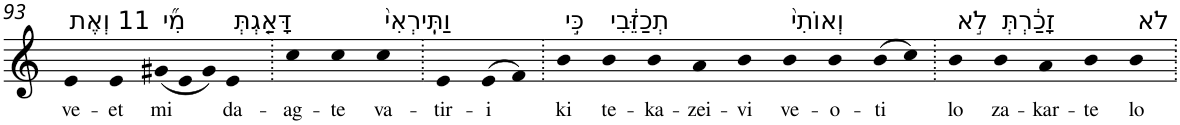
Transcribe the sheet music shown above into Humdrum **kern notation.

**kern	**text
*part1	*part1
*staff1	*staff1
*I"Piano	*
*I'Pno	*
!!LO:PB:g=z
*clefG2	*
*k[]	*
=93	=93
!LO:TX:a:t=11 וְאֶת	!
!	!LO:LY:b
4e	ve-
!	!LO:LY:b
4e	-et
!LO:TX:a:t=מִ֞י	!
!	!LO:LY:b
(12g#X	mi
12e	.
12g#)	.
!LO:TX:a:t=דָּאַ֤גְתְּ	!
!	!LO:LY:b
4e	da-
=94.	=94.
!	!LO:LY:b
4cc	-ag-
!	!LO:LY:b
4cc	-te
!LO:TX:a:t=וַתִּֽירְאִי֙	!
!	!LO:LY:b
4cc	va-
=95.	=95.
!	!LO:LY:b
4e	-tir-
!	!LO:LY:b
(>8e	-i
8f)	.
=96.	=96.
!LO:TX:a:t=כִּ֣י	!
!	!LO:LY:b
4b	ki
!LO:TX:a:t=תְכַזֵּ֔בִי	!
!	!LO:LY:b
4b	te-
!	!LO:LY:b
4b	-ka-
!	!LO:LY:b
4a	-zei-
!	!LO:LY:b
4b	-vi
!LO:TX:a:t=וְאוֹתִי֙	!
!	!LO:LY:b
4b	ve-
!	!LO:LY:b
4b	-o-
!	!LO:LY:b
(8b	-ti
8cc)	.
=97.	=97.
!LO:TX:a:t=לֹ֣א	!
!	!LO:LY:b
4b	lo
!LO:TX:a:t=זָכַ֔רְתְּ	!
!	!LO:LY:b
4b	za-
!	!LO:LY:b
4a	-kar-
!	!LO:LY:b
4b	-te
!LO:TX:a:t=לֹא	!
!	!LO:LY:b
4b	lo
=.	=.
*-	*-
